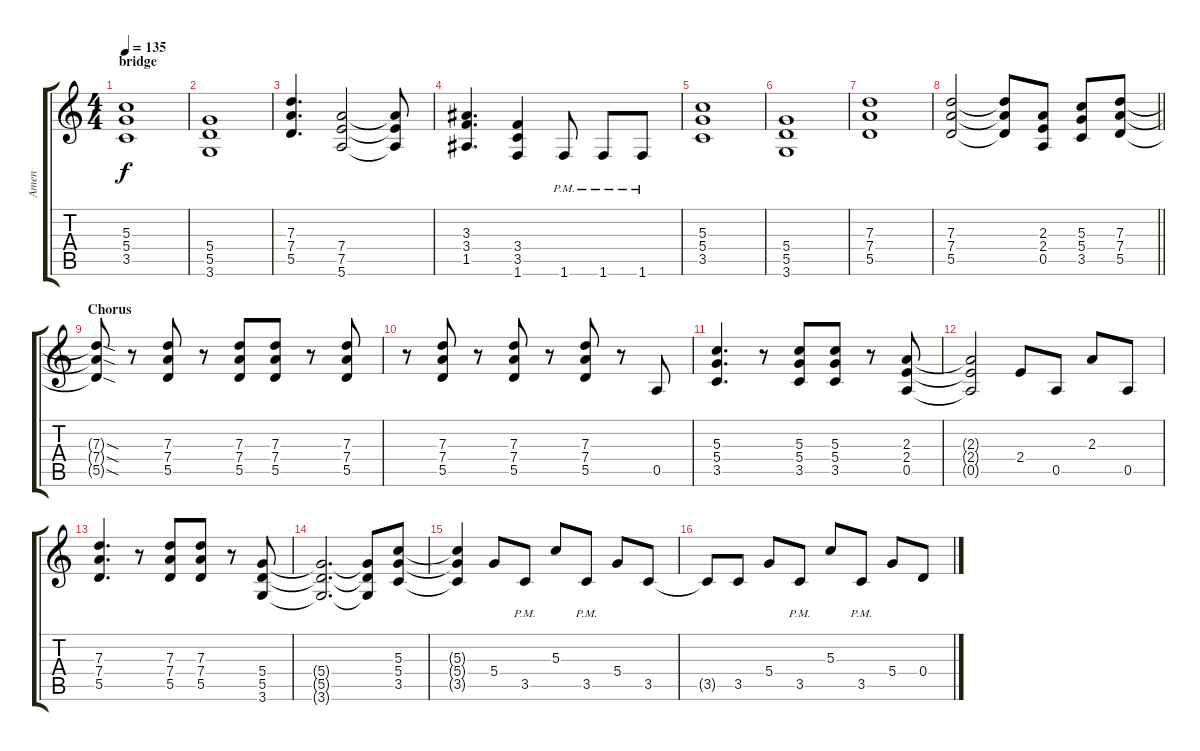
\track ("Amen" "Amen") {instrument distortionguitar}
\staff {score tabs}
\tuning (E4 B3 G3 D3 A2 E2) {hide}
\ts (4 4)
\section ("" "bridge")
\tempo 135
\clef g2
\ks c
(5.3 5.4 3.5).1{dy f} |
(5.4 5.5 3.6).1 |
(7.3 7.4 5.5).4{d} (7.4 7.5 5.6).2 (7.4{t} 7.5{t} 5.6{t}).8 |
(3.3 3.4 1.5).4{d} (3.4 3.5 1.6).4 1.6{pm}.8 1.6{pm}.8 1.6{pm}.8 |
(5.3 5.4 3.5).1 |
(5.4 5.5 3.6).1 |
(7.3 7.4 5.5).1 |
\barLineRight lightlight
(7.3 7.4 5.5).2 (7.3{t} 7.4{t} 5.5{t}).8 (2.3 2.4 0.5).8 (5.3 5.4 3.5).8 (7.3 7.4 5.5).8 |
\section ("" "Chorus")
(7.3{sod t} 7.4{sod t} 5.5{sod t}).8 r.8 (7.3 7.4 5.5).8 r.8 (7.3 7.4 5.5).8 (7.3 7.4 5.5).8 r.8 (7.3 7.4 5.5).8 |
r.8 (7.3 7.4 5.5).8 r.8 (7.3 7.4 5.5).8 r.8 (7.3 7.4 5.5).8 r.8 0.5.8 |
(5.3 5.4 3.5).4{d} r.8 (5.3 5.4 3.5).8 (5.3 5.4 3.5).8 r.8 (2.3 2.4 0.5).8 |
(2.3{t} 2.4{t} 0.5{t}).2 2.4.8 0.5.8 2.3.8 0.5.8 |
(7.3 7.4 5.5).4{d} r.8 (7.3 7.4 5.5).8 (7.3 7.4 5.5).8 r.8 (5.4 5.5 3.6).8 |
(5.4{t} 5.5{t} 3.6{t}).2{d} (5.4{t} 5.5{t} 3.6{t}).8 (5.3 5.4 3.5).8 |
(5.3{t} 5.4{t} 3.5{t}).4 5.4.8 3.5{pm}.8 5.3.8 3.5{pm}.8 5.4.8 3.5.8 |
3.5{t}.8 3.5.8 5.4.8 3.5{pm}.8 5.3.8 3.5{pm}.8 5.4.8 0.4.8
